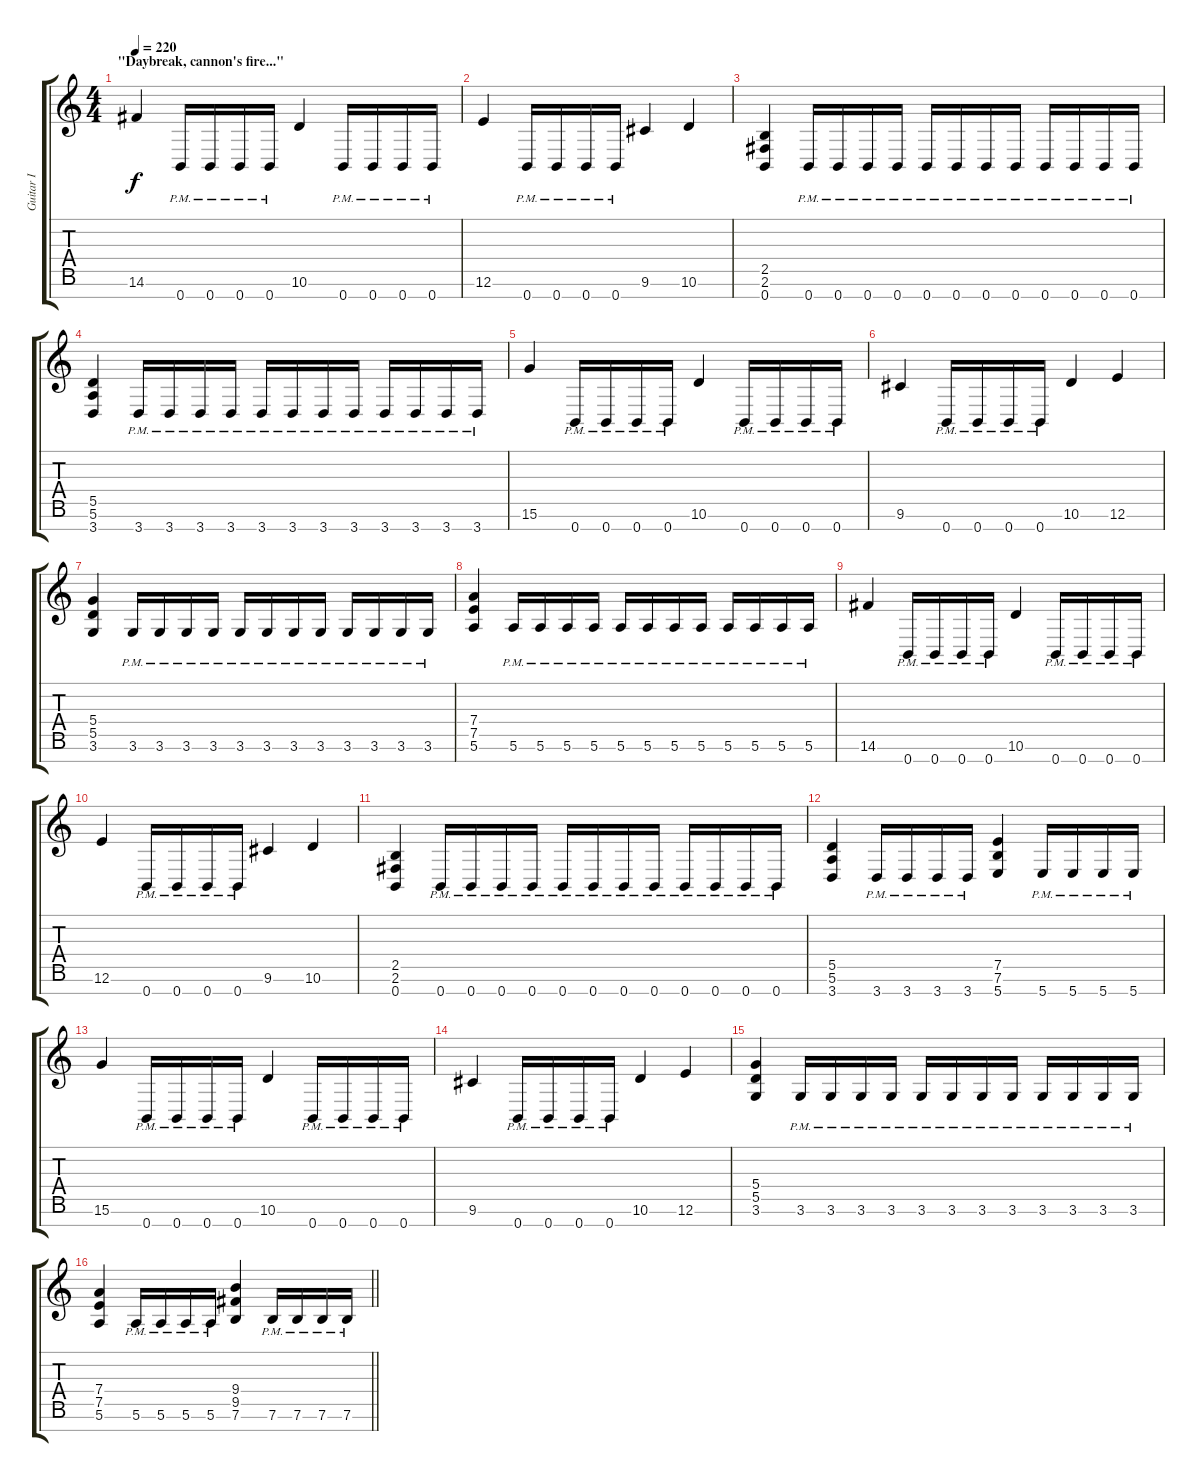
\track ("Guitar I" "Guitar I") {instrument distortionguitar}
\staff {score tabs}
\tuning (E4 B3 G3 D3 A2 E2 B1) {hide}
\ts (4 4)
\section ("" "\"Daybreak, cannon's fire...\"")
\tempo 220
\clef g2
\ks c
14.6.4{dy f instrument distortionguitar} 0.7{pm}.16 0.7{pm}.16 0.7{pm}.16 0.7{pm}.16 10.6.4 0.7{pm}.16 0.7{pm}.16 0.7{pm}.16 0.7{pm}.16 |
12.6.4 0.7{pm}.16 0.7{pm}.16 0.7{pm}.16 0.7{pm}.16 9.6.4 10.6.4 |
(2.5 2.6 0.7).4 0.7{pm}.16 0.7{pm}.16 0.7{pm}.16 0.7{pm}.16 0.7{pm}.16 0.7{pm}.16 0.7{pm}.16 0.7{pm}.16 0.7{pm}.16 0.7{pm}.16 0.7{pm}.16 0.7{pm}.16 |
(5.5 5.6 3.7).4 3.7{pm}.16 3.7{pm}.16 3.7{pm}.16 3.7{pm}.16 3.7{pm}.16 3.7{pm}.16 3.7{pm}.16 3.7{pm}.16 3.7{pm}.16 3.7{pm}.16 3.7{pm}.16 3.7{pm}.16 |
15.6.4 0.7{pm}.16 0.7{pm}.16 0.7{pm}.16 0.7{pm}.16 10.6.4 0.7{pm}.16 0.7{pm}.16 0.7{pm}.16 0.7{pm}.16 |
9.6.4 0.7{pm}.16 0.7{pm}.16 0.7{pm}.16 0.7{pm}.16 10.6.4 12.6.4 |
(5.4 5.5 3.6).4 3.6{pm}.16 3.6{pm}.16 3.6{pm}.16 3.6{pm}.16 3.6{pm}.16 3.6{pm}.16 3.6{pm}.16 3.6{pm}.16 3.6{pm}.16 3.6{pm}.16 3.6{pm}.16 3.6{pm}.16 |
(7.4 7.5 5.6).4 5.6{pm}.16 5.6{pm}.16 5.6{pm}.16 5.6{pm}.16 5.6{pm}.16 5.6{pm}.16 5.6{pm}.16 5.6{pm}.16 5.6{pm}.16 5.6{pm}.16 5.6{pm}.16 5.6{pm}.16 |
14.6.4 0.7{pm}.16 0.7{pm}.16 0.7{pm}.16 0.7{pm}.16 10.6.4 0.7{pm}.16 0.7{pm}.16 0.7{pm}.16 0.7{pm}.16 |
12.6.4 0.7{pm}.16 0.7{pm}.16 0.7{pm}.16 0.7{pm}.16 9.6.4 10.6.4 |
(2.5 2.6 0.7).4 0.7{pm}.16 0.7{pm}.16 0.7{pm}.16 0.7{pm}.16 0.7{pm}.16 0.7{pm}.16 0.7{pm}.16 0.7{pm}.16 0.7{pm}.16 0.7{pm}.16 0.7{pm}.16 0.7{pm}.16 |
(5.5 5.6 3.7).4 3.7{pm}.16 3.7{pm}.16 3.7{pm}.16 3.7{pm}.16 (7.5 7.6 5.7).4 5.7{pm}.16 5.7{pm}.16 5.7{pm}.16 5.7{pm}.16 |
15.6.4 0.7{pm}.16 0.7{pm}.16 0.7{pm}.16 0.7{pm}.16 10.6.4 0.7{pm}.16 0.7{pm}.16 0.7{pm}.16 0.7{pm}.16 |
9.6.4 0.7{pm}.16 0.7{pm}.16 0.7{pm}.16 0.7{pm}.16 10.6.4 12.6.4 |
(5.4 5.5 3.6).4 3.6{pm}.16 3.6{pm}.16 3.6{pm}.16 3.6{pm}.16 3.6{pm}.16 3.6{pm}.16 3.6{pm}.16 3.6{pm}.16 3.6{pm}.16 3.6{pm}.16 3.6{pm}.16 3.6{pm}.16 |
\barLineRight lightlight
(7.4 7.5 5.6).4 5.6{pm}.16 5.6{pm}.16 5.6{pm}.16 5.6{pm}.16 (9.4 9.5 7.6).4 7.6{pm}.16 7.6{pm}.16 7.6{pm}.16 7.6{pm}.16
